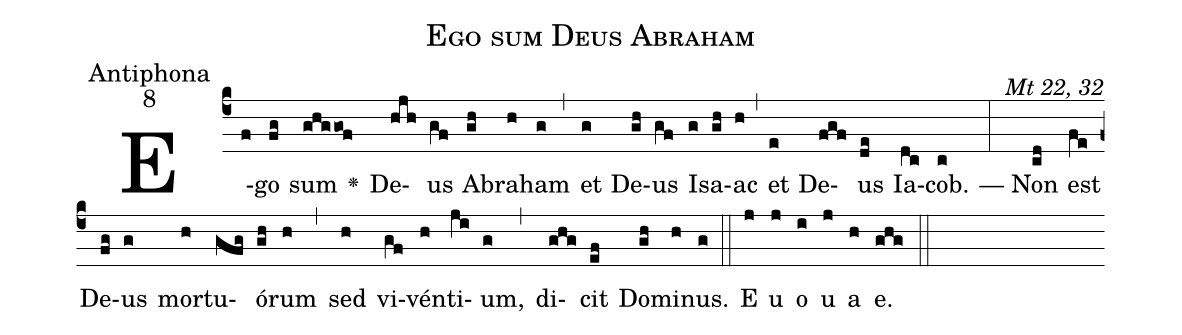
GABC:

name:Ego sum Deus Abraham;
office-part:Antiphona;
mode:8;
commentary:Mt 22, 32;
%%
(c4)E(f)go(fg) sum(ghggof) <v>\greheightstar</v>() De(hjh)us(gf) A(gh)bra(h)ham(g) (,) et(g) De(gh)us(gf) I(g)sa(gh)ac(h) (,) et(e) De(fgf)us(de) Ia(dc)cob.(c) (:) — Non(cd) est(fe) De(fg)us(g) mor(h)tu(gfg)ó(gh)rum(h) (,) sed(h) vi(gf)vén(h)ti(ji)um,(g) (,) di(ghg)cit(ef) Do(gh)mi(h)nus.(g) (::) E(j) u(j) o(i) u(j) a(h) e.(ghg) (::)
